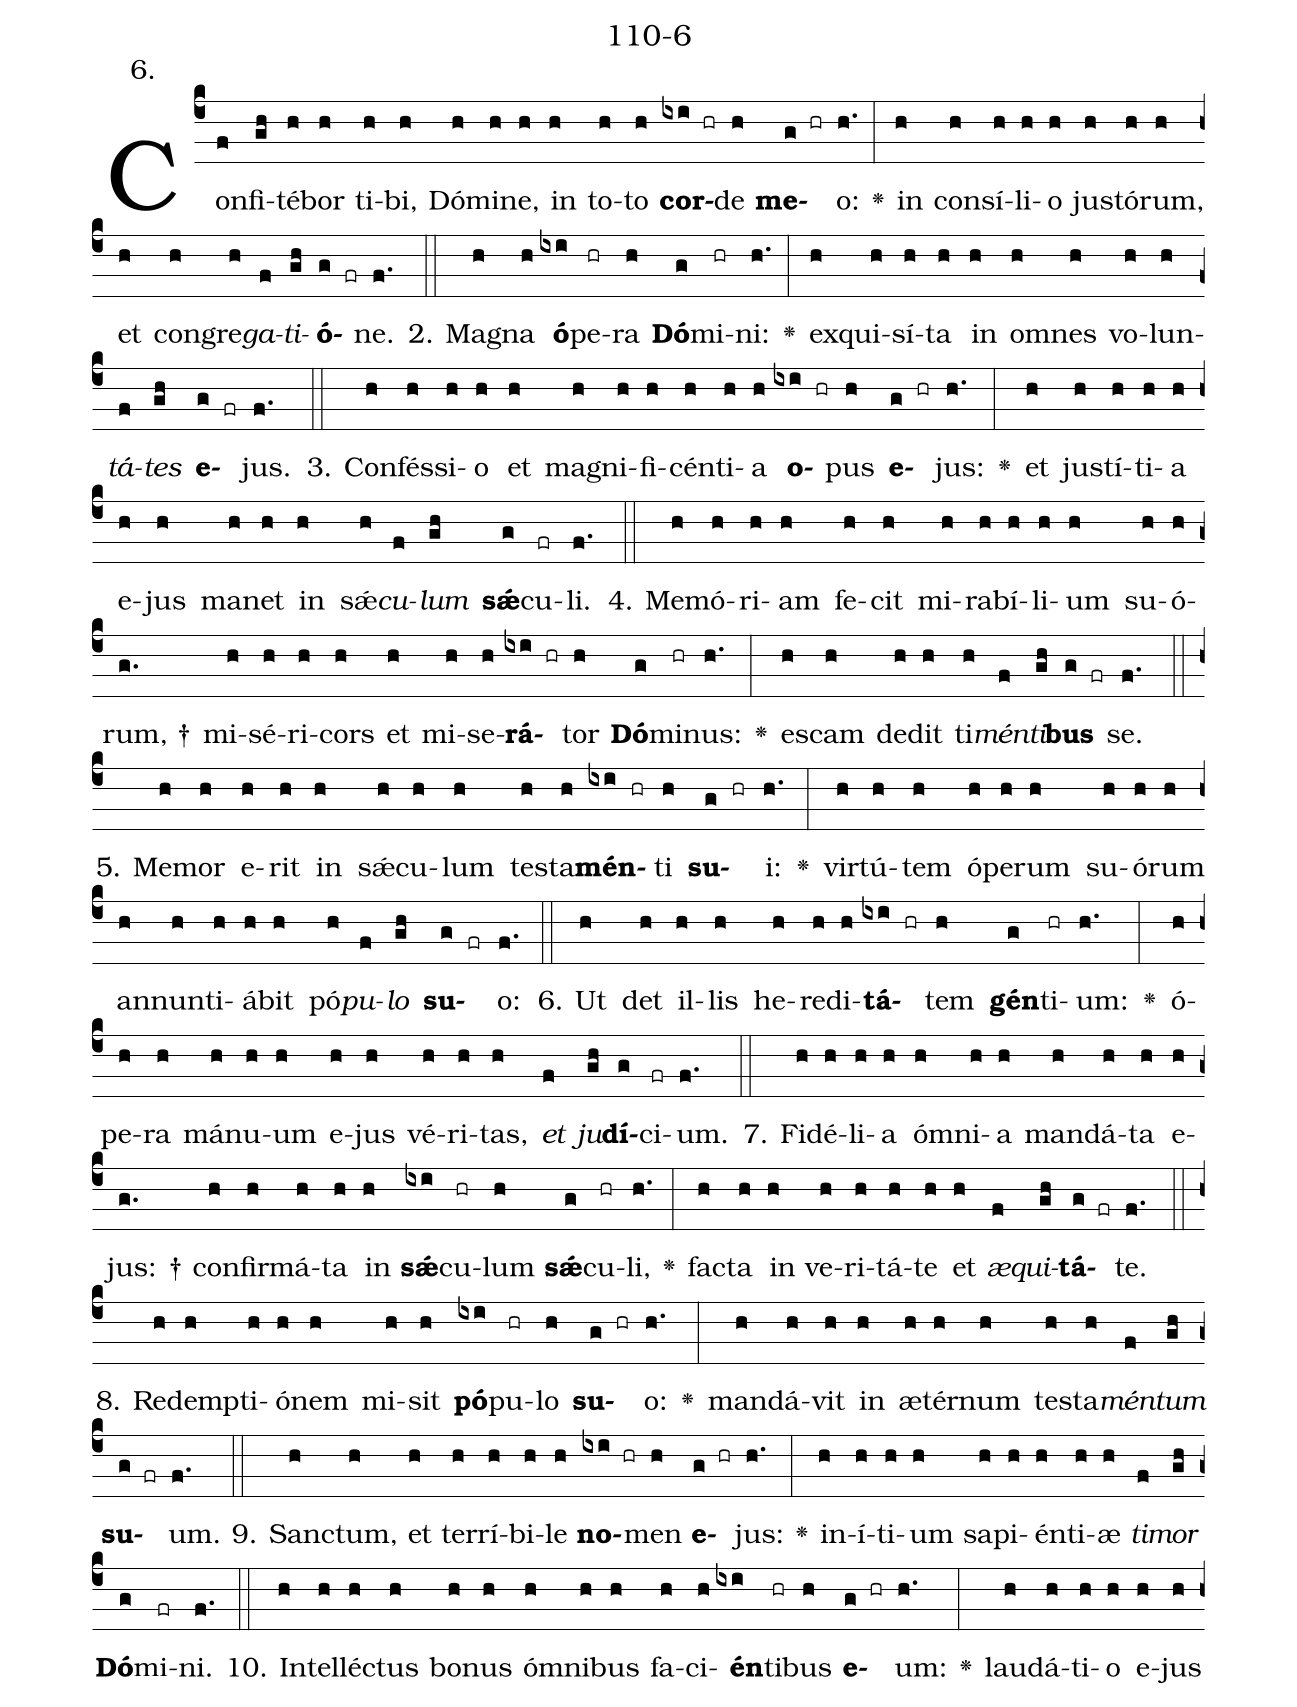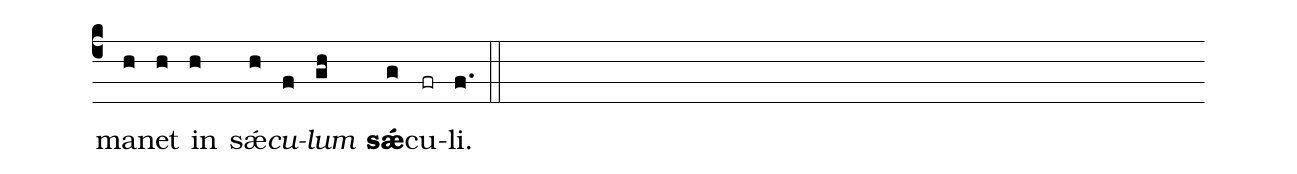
name: 110-6;
annotation: 6.;
%%
(c4)Con(f)fi(gh)té(h)bor(h) ti(h)bi,(h) Dó(h)mi(h)ne,(h) in(h) to(h)to(h) <b>cor</b>(ixi hr)de(h) <b>me</b>(g hr)o:(h.) <v>\greheightstar</v>(:) in(h) con(h)sí(h)li(h)o(h) jus(h)tó(h)rum,(h) et(h) con(h)gre(h)<i>ga</i>(f)<i>ti</i>(gh)<b>ó</b>(g fr)ne.(f.) (::)
2. Ma(h)gna(h) <b>ó</b>(ixi)pe(hr)ra(h) <b>Dó</b>(g)mi(hr)ni:(h.) <v>\greheightstar</v>(:) ex(h)qui(h)sí(h)ta(h) in(h) om(h)nes(h) vo(h)lun(h)<i>tá</i>(f)<i>tes</i>(gh) <b>e</b>(g fr)jus.(f.) (::)
3. Con(h)fés(h)si(h)o(h) et(h) ma(h)gni(h)fi(h)cén(h)ti(h)a(h) <b>o</b>(ixi hr)pus(h) <b>e</b>(g hr)jus:(h.) <v>\greheightstar</v>(:) et(h) jus(h)tí(h)ti(h)a(h) e(h)jus(h) ma(h)net(h) in(h) sǽ(h)<i>cu</i>(f)<i>lum</i>(gh) <b>sǽ</b>(g)cu(fr)li.(f.) (::)
4. Me(h)mó(h)ri(h)am(h) fe(h)cit(h) mi(h)ra(h)bí(h)li(h)um(h) su(h)ó(h)rum, †(g.) mi(h)sé(h)ri(h)cors(h) et(h) mi(h)se(h)<b>rá</b>(ixi hr)tor(h) <b>Dó</b>(g)mi(hr)nus:(h.) <v>\greheightstar</v>(:) es(h)cam(h) de(h)dit(h) ti(h)<i>mén</i>(f)<i>ti</i>(gh)<b>bus</b>(g fr) se.(f.) (::)
5. Me(h)mor(h) e(h)rit(h) in(h) sǽ(h)cu(h)lum(h) tes(h)ta(h)<b>mén</b>(ixi hr)ti(h) <b>su</b>(g hr)i:(h.) <v>\greheightstar</v>(:) vir(h)tú(h)tem(h) ó(h)pe(h)rum(h) su(h)ó(h)rum(h) an(h)nun(h)ti(h)á(h)bit(h) pó(h)<i>pu</i>(f)<i>lo</i>(gh) <b>su</b>(g fr)o:(f.) (::)
6. Ut(h) det(h) il(h)lis(h) he(h)re(h)di(h)<b>tá</b>(ixi hr)tem(h) <b>gén</b>(g)ti(hr)um:(h.) <v>\greheightstar</v>(:) ó(h)pe(h)ra(h) má(h)nu(h)um(h) e(h)jus(h) vé(h)ri(h)tas,(h) <i>et</i>(f) <i>ju</i>(gh)<b>dí</b>(g)ci(fr)um.(f.) (::)
7. Fi(h)dé(h)li(h)a(h) óm(h)ni(h)a(h) man(h)dá(h)ta(h) e(h)jus: †(g.) con(h)fir(h)má(h)ta(h) in(h) <b>sǽ</b>(ixi)cu(hr)lum(h) <b>sǽ</b>(g)cu(hr)li,(h.) <v>\greheightstar</v>(:) fac(h)ta(h) in(h) ve(h)ri(h)tá(h)te(h) et(h) <i>æ</i>(f)<i>qui</i>(gh)<b>tá</b>(g fr)te.(f.) (::)
8. Red(h)emp(h)ti(h)ó(h)nem(h) mi(h)sit(h) <b>pó</b>(ixi)pu(hr)lo(h) <b>su</b>(g hr)o:(h.) <v>\greheightstar</v>(:) man(h)dá(h)vit(h) in(h) æ(h)tér(h)num(h) tes(h)ta(h)<i>mén</i>(f)<i>tum</i>(gh) <b>su</b>(g fr)um.(f.) (::)
9. Sanc(h)tum,(h) et(h) ter(h)rí(h)bi(h)le(h) <b>no</b>(ixi hr)men(h) <b>e</b>(g hr)jus:(h.) <v>\greheightstar</v>(:) in(h)í(h)ti(h)um(h) sa(h)pi(h)én(h)ti(h)æ(h) <i>ti</i>(f)<i>mor</i>(gh) <b>Dó</b>(g)mi(fr)ni.(f.) (::)
10. In(h)tel(h)léc(h)tus(h) bo(h)nus(h) óm(h)ni(h)bus(h) fa(h)ci(h)<b>én</b>(ixi)ti(hr)bus(h) <b>e</b>(g hr)um:(h.) <v>\greheightstar</v>(:) lau(h)dá(h)ti(h)o(h) e(h)jus(h) ma(h)net(h) in(h) sǽ(h)<i>cu</i>(f)<i>lum</i>(gh) <b>sǽ</b>(g)cu(fr)li.(f.) (::)
